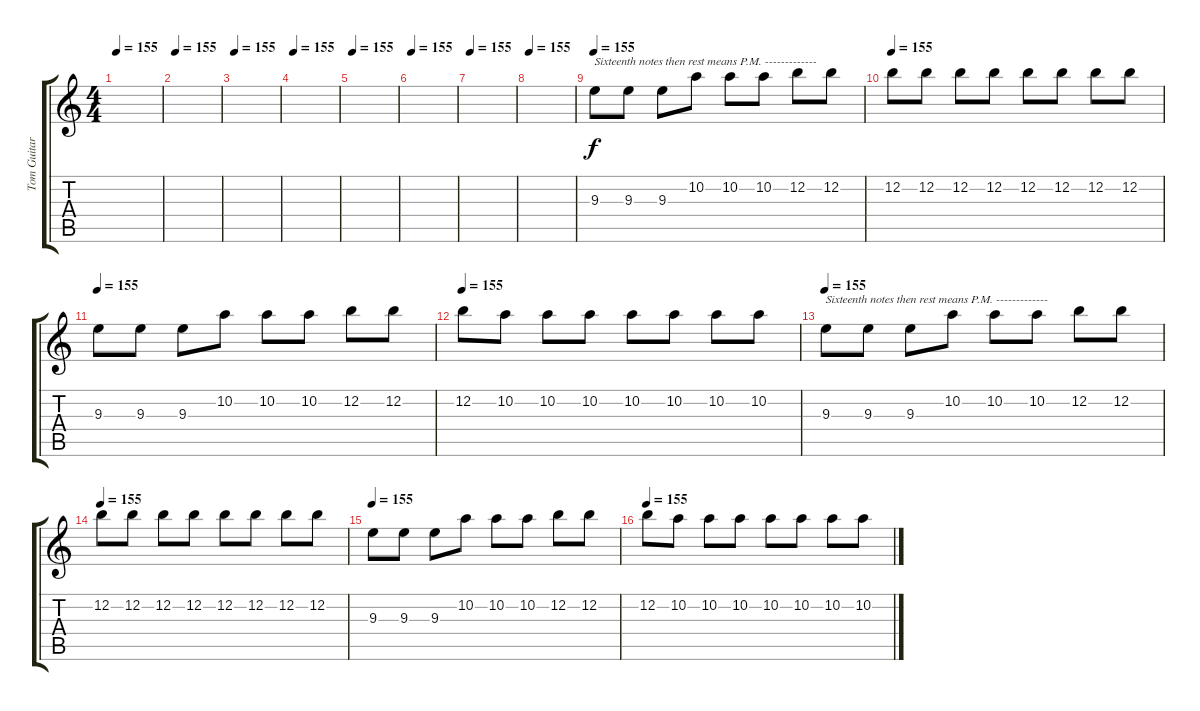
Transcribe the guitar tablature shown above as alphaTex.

\track ("Tom Guitar 2" "Tom Guitar") {instrument distortionguitar}
\staff {score tabs}
\tuning (E4 B3 G3 D3 A2 E2) {hide}
\ts (4 4)
\tempo 155
\clef g2
\ks c
|
\tempo 155
|
\tempo 155
|
\tempo 155
|
\tempo 155
|
\tempo 155
|
\tempo 155
|
\tempo 155
|
\tempo 155
9.3.8{txt "Sixteenth notes then rest means P.M. -------------" instrument electricguitarclean} 9.3.8 9.3.8 10.2.8 10.2.8 10.2.8 12.2.8 12.2.8 |
\tempo 155
12.2.8 12.2.8 12.2.8 12.2.8 12.2.8 12.2.8 12.2.8 12.2.8 |
\tempo 155
9.3.8 9.3.8 9.3.8 10.2.8 10.2.8 10.2.8 12.2.8 12.2.8 |
\tempo 155
12.2.8 10.2.8 10.2.8 10.2.8 10.2.8 10.2.8 10.2.8 10.2.8 |
\tempo 155
9.3.8{txt "Sixteenth notes then rest means P.M. -------------"} 9.3.8 9.3.8 10.2.8 10.2.8 10.2.8 12.2.8 12.2.8 |
\tempo 155
12.2.8 12.2.8 12.2.8 12.2.8 12.2.8 12.2.8 12.2.8 12.2.8 |
\tempo 155
9.3.8 9.3.8 9.3.8 10.2.8 10.2.8 10.2.8 12.2.8 12.2.8 |
\tempo 155
12.2.8 10.2.8 10.2.8 10.2.8 10.2.8 10.2.8 10.2.8 10.2.8
